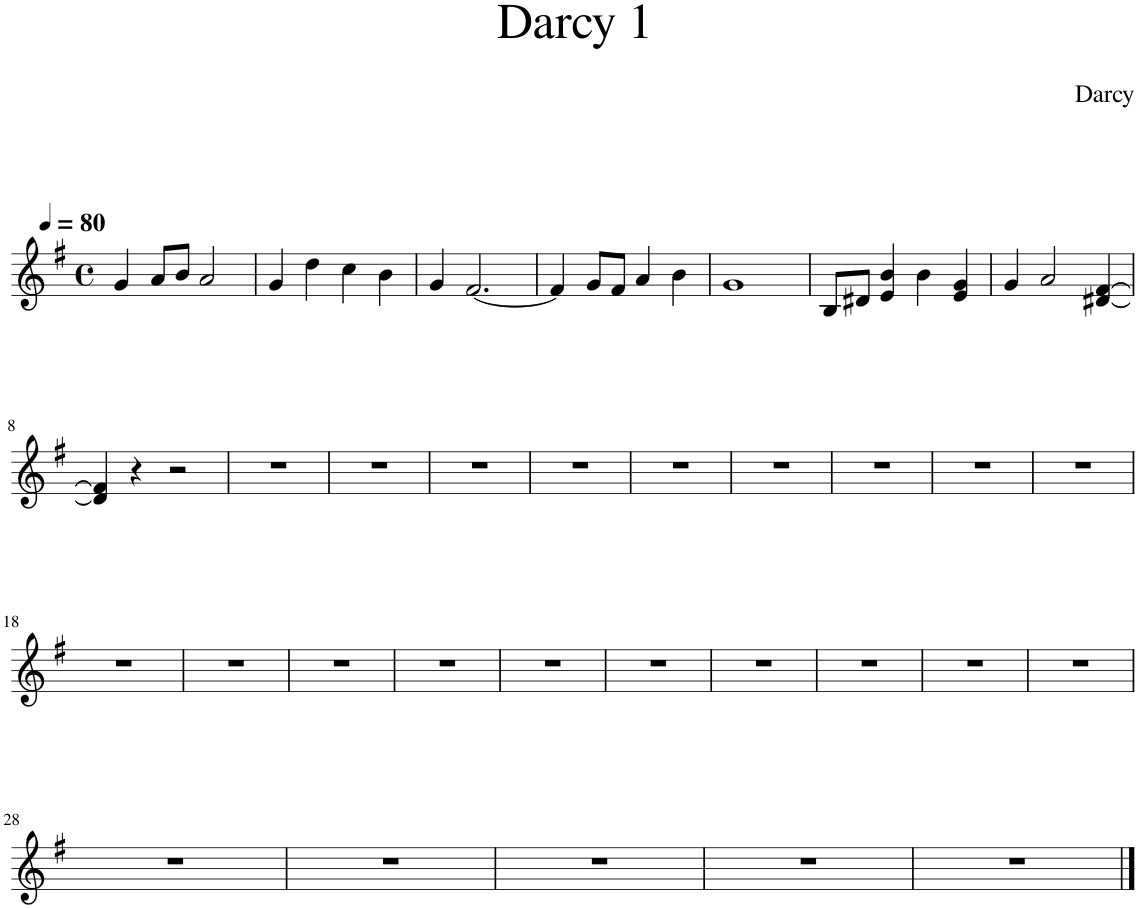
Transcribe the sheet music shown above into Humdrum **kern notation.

**kern
*part1
*staff1
*I"Piano
*I'Pno.
*clefG2
*k[f#]
*M4/4
*met(c)
*MM80
=1
4g/
8a/L
8b/J
2a/
=2
4g/
4dd\
4cc\
4b\
=3
4g/
[2.f#/
=4
4f#/]
8g/L
8f#/J
4a/
4b\
=5
1g
=6
8B/L
8d#X/J
4e/ 4b/
4b\
4e/ 4g/
=7
4g/
2a/
[4d#X/ [4f#/
!!LO:LB:g=z
=8
4d#/] 4f#/]
4r
2r
=9
1r
=10
1r
=11
1r
=12
1r
=13
1r
=14
1r
=15
1r
=16
1r
=17
1r
!!LO:LB:g=z
=18
1r
=19
1r
=20
1r
=21
1r
=22
1r
=23
1r
=24
1r
=25
1r
=26
1r
=27
1r
!!LO:LB:g=z
=28
1r
=29
1r
=30
1r
=31
1r
=32
1r
==
*-
